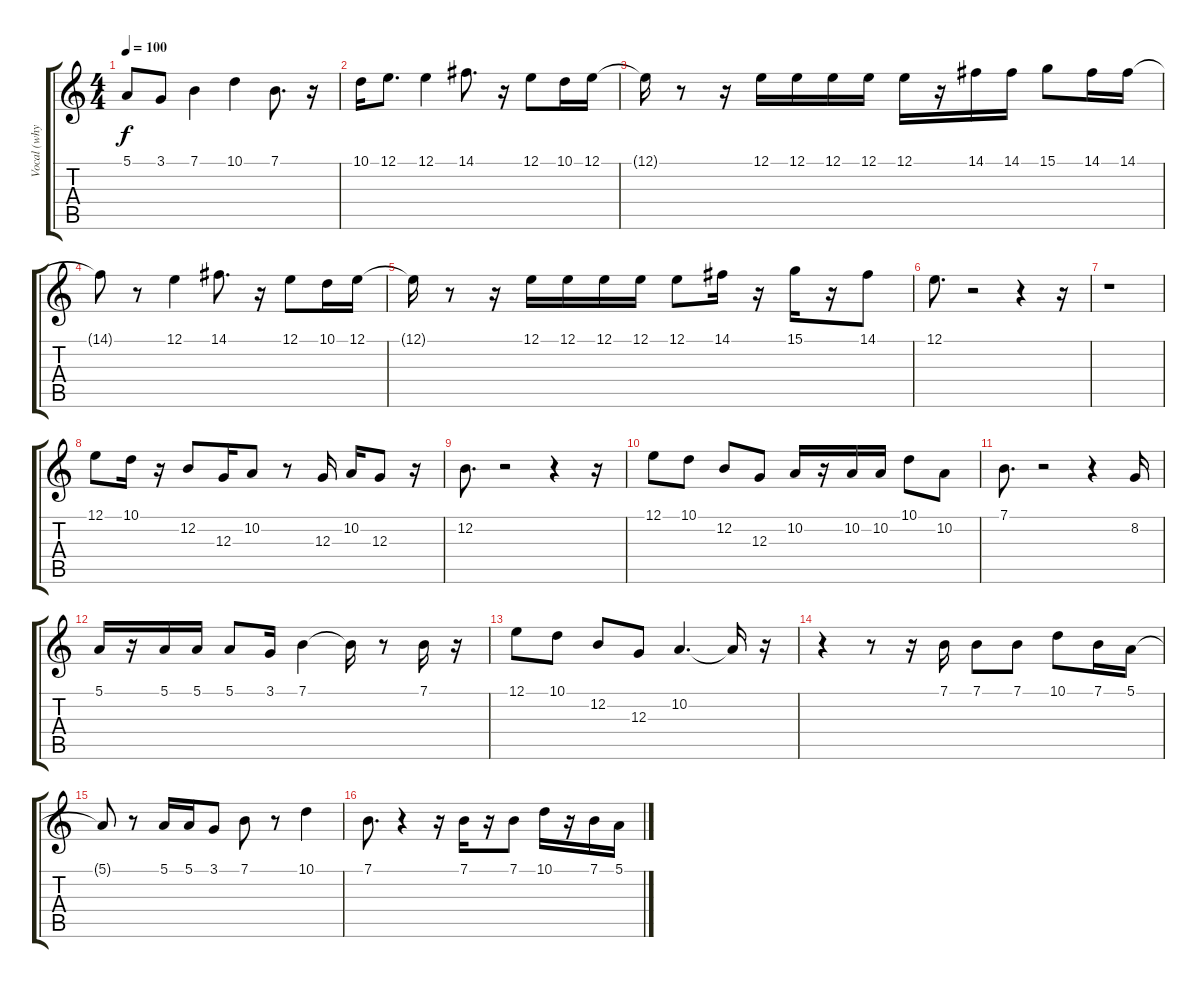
\track ("Vocal (why include this?)" "Vocal (why") {instrument panflute}
\staff {score tabs}
\tuning (E4 B3 G3 D3 A2 E2) {hide}
\ts (4 4)
\tempo 100
\clef g2
\ks c
5.1.8{dy f} 3.1.8 7.1.4 10.1.4 7.1.8{d} r.16 |
10.1.16 12.1.8{d} 12.1.4 14.1.8{d} r.16 12.1.8 10.1.16 12.1.16 |
12.1{t}.16 r.8 r.16 12.1.16 12.1.16 12.1.16 12.1.16 12.1.16 r.16 14.1.16 14.1.16 15.1.8 14.1.16 14.1.16 |
14.1{t}.8 r.8 12.1.4 14.1.8{d} r.16 12.1.8 10.1.16 12.1.16 |
12.1{t}.16 r.8 r.16 12.1.16 12.1.16 12.1.16 12.1.16 12.1.8 14.1.16 r.16 15.1.16 r.16 14.1.8 |
12.1.8{d} r.2 r.4 r.16 |
r.1 |
12.1.8 10.1.16 r.16 12.2.8 12.3.16 10.2.8 r.8 12.3.16 10.2.16 12.3.8 r.16 |
12.2.8{d} r.2 r.4 r.16 |
12.1.8 10.1.8 12.2.8 12.3.8 10.2.16 r.16 10.2.16 10.2.16 10.1.8 10.2.8 |
7.1.8{d} r.2 r.4 8.2.16 |
5.1.16 r.16 5.1.16 5.1.16 5.1.8 3.1.16 7.1.4 7.1{t}.16 r.8 7.1.16 r.16 |
12.1.8 10.1.8 12.2.8 12.3.8 10.2.4{d} 10.2{t}.16 r.16 |
r.4 r.8 r.16 7.1.16 7.1.8 7.1.8 10.1.8 7.1.16 5.1.16 |
5.1{t}.8 r.8 5.1.16 5.1.16 3.1.8 7.1.8 r.8 10.1.4 |
7.1.8{d} r.4 r.16 7.1.16 r.16 7.1.8 10.1.16 r.16 7.1.16 5.1.16
